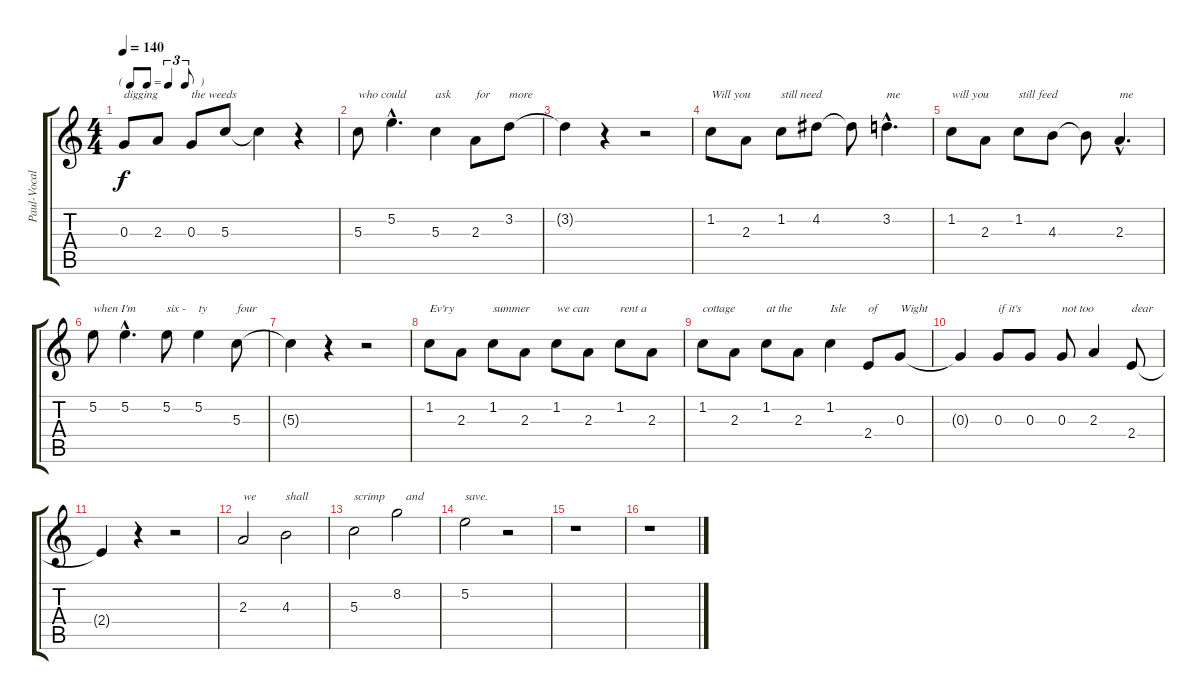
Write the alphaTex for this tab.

\track ("Paul-Vocal" "Paul-Vocal") {instrument electricguitarjazz}
\staff {score tabs}
\tuning (E4 B3 G3 D3 A2 E2) {hide}
\ts (4 4)
\tf triplet8th
\tempo 140
\clef g2
\ks c
0.3.8{txt "digging" dy f} 2.3.8 0.3.8{txt "the weeds"} 5.3.8 5.3{t}.4 r.4 |
5.3.8{txt "who could"} 5.2{hac}.4{d} 5.3.4{txt "ask"} 2.3.8{txt "for"} 3.2.8{txt "more"} |
3.2{t}.4 r.4 r.2 |
1.2.8{txt "Will you"} 2.3.8 1.2.8{txt "still need"} 4.2.8 4.2{t}.8 3.2{hac}.4{d txt "me"} |
1.2.8{txt "will you"} 2.3.8 1.2.8{txt "still feed"} 4.3.8 4.3{t}.8 2.3{hac}.4{d txt "me"} |
5.2.8{txt "when I'm"} 5.2{hac}.4{d} 5.2.8{txt "six -"} 5.2.4{txt "ty"} 5.3.8{txt "four"} |
5.3{t}.4 r.4 r.2 |
1.2.8{txt "Ev'ry"} 2.3.8 1.2.8{txt "summer"} 2.3.8 1.2.8{txt "we can"} 2.3.8 1.2.8{txt "rent a"} 2.3.8 |
1.2.8{txt "cottage"} 2.3.8 1.2.8{txt "at the"} 2.3.8 1.2.4{txt "Isle"} 2.4.8{txt "of"} 0.3.8{txt "Wight"} |
0.3{t}.4 0.3.8{txt "if it's"} 0.3.8 0.3.8{txt "not too"} 2.3.4 2.4.8{txt "dear"} |
2.4{t}.4 r.4 r.2 |
2.3.2{txt "we"} 4.3.2{txt "shall"} |
5.3.2{txt "scrimp"} 8.2.2{txt "   and"} |
5.2.2{txt "save."} r.2 |
r.1 |
r.1
